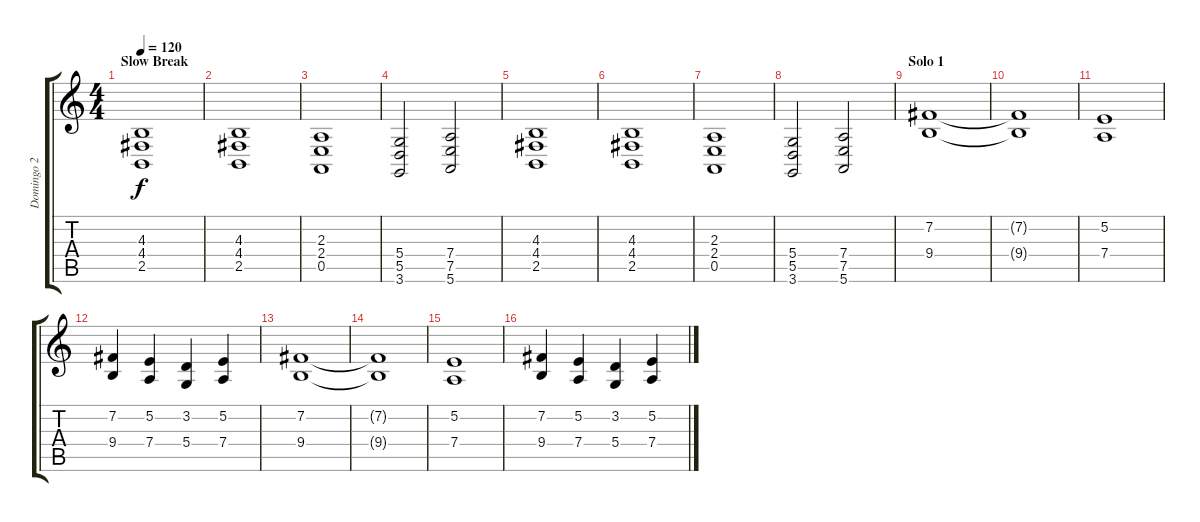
\track ("Domingo 2" "Domingo 2") {instrument churchorgan}
\staff {score tabs}
\tuning (E4 B3 G3 D3 A2 E2) {hide}
\ts (4 4)
\section ("" "Slow Break")
\tempo 120
\clef g2
\ks c
(4.3 4.4 2.5).1{dy f volume 9 instrument stringensemble1} |
(4.3 4.4 2.5).1 |
(2.3 2.4 0.5).1 |
(5.4 5.5 3.6).2 (7.4 7.5 5.6).2 |
(4.3 4.4 2.5).1 |
(4.3 4.4 2.5).1 |
(2.3 2.4 0.5).1 |
(5.4 5.5 3.6).2 (7.4 7.5 5.6).2 |
\section ("" "Solo 1")
(7.2 9.4).1{volume 8 balance 8 instrument stringensemble1} |
(7.2{t} 9.4{t}).1 |
(5.2 7.4).1 |
(7.2 9.4).4 (5.2 7.4).4 (3.2 5.4).4 (5.2 7.4).4 |
(7.2 9.4).1{volume 8 balance 8 instrument stringensemble1} |
(7.2{t} 9.4{t}).1 |
(5.2 7.4).1 |
(7.2 9.4).4{volume 8 balance 8 instrument stringensemble1} (5.2 7.4).4 (3.2 5.4).4 (5.2 7.4).4
